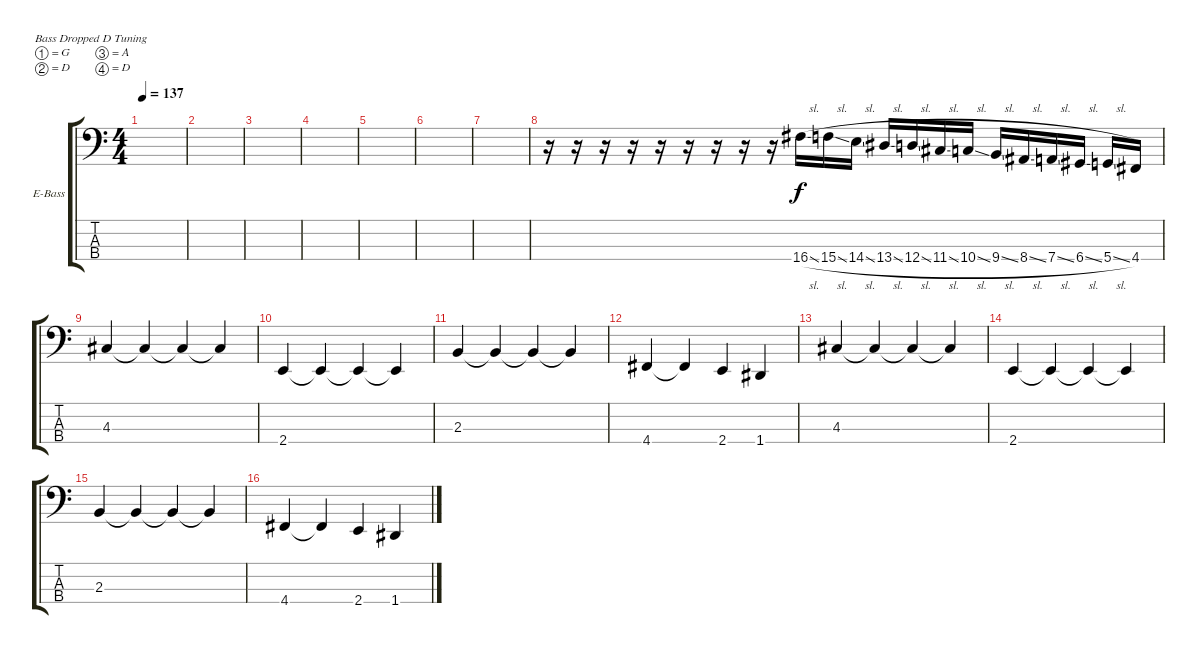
\defaultSystemsLayout 4
\bracketExtendMode groupsimilarinstruments
\firstSystemTrackNameOrientation horizontal
\otherSystemsTrackNameOrientation horizontal
\track ("Electric Bass" "E-Bass") {instrument electricbassfinger}
\staff {score tabs}
\tuning (G2 D2 A1 D1)
\ts (4 4)
\tempo 137
\clef f4
\ks c
|
|
|
|
|
|
|
r.16 r.16 r.16 r.16 r.16 r.16 r.16 r.16 r.16 16.4{sl}.16 15.4{sl}.16 14.4{sl}.16 13.4{sl}.16 12.4{sl}.16 11.4{sl}.16 10.4{sl}.16 9.4{sl}.16 8.4{sl}.16 7.4{sl}.16 6.4{sl}.16 5.4{sl}.16 4.4.16 |
4.3.4 4.3{t}.4 4.3{t}.4 4.3{t}.4 |
2.4.4 2.4{t}.4 2.4{t}.4 2.4{t}.4 |
2.3.4 2.3{t}.4 2.3{t}.4 2.3{t}.4 |
4.4.4 4.4{t}.4 2.4.4 1.4.4 |
4.3.4 4.3{t}.4 4.3{t}.4 4.3{t}.4 |
2.4.4 2.4{t}.4 2.4{t}.4 2.4{t}.4 |
2.3.4 2.3{t}.4 2.3{t}.4 2.3{t}.4 |
4.4.4 4.4{t}.4 2.4.4 1.4.4
